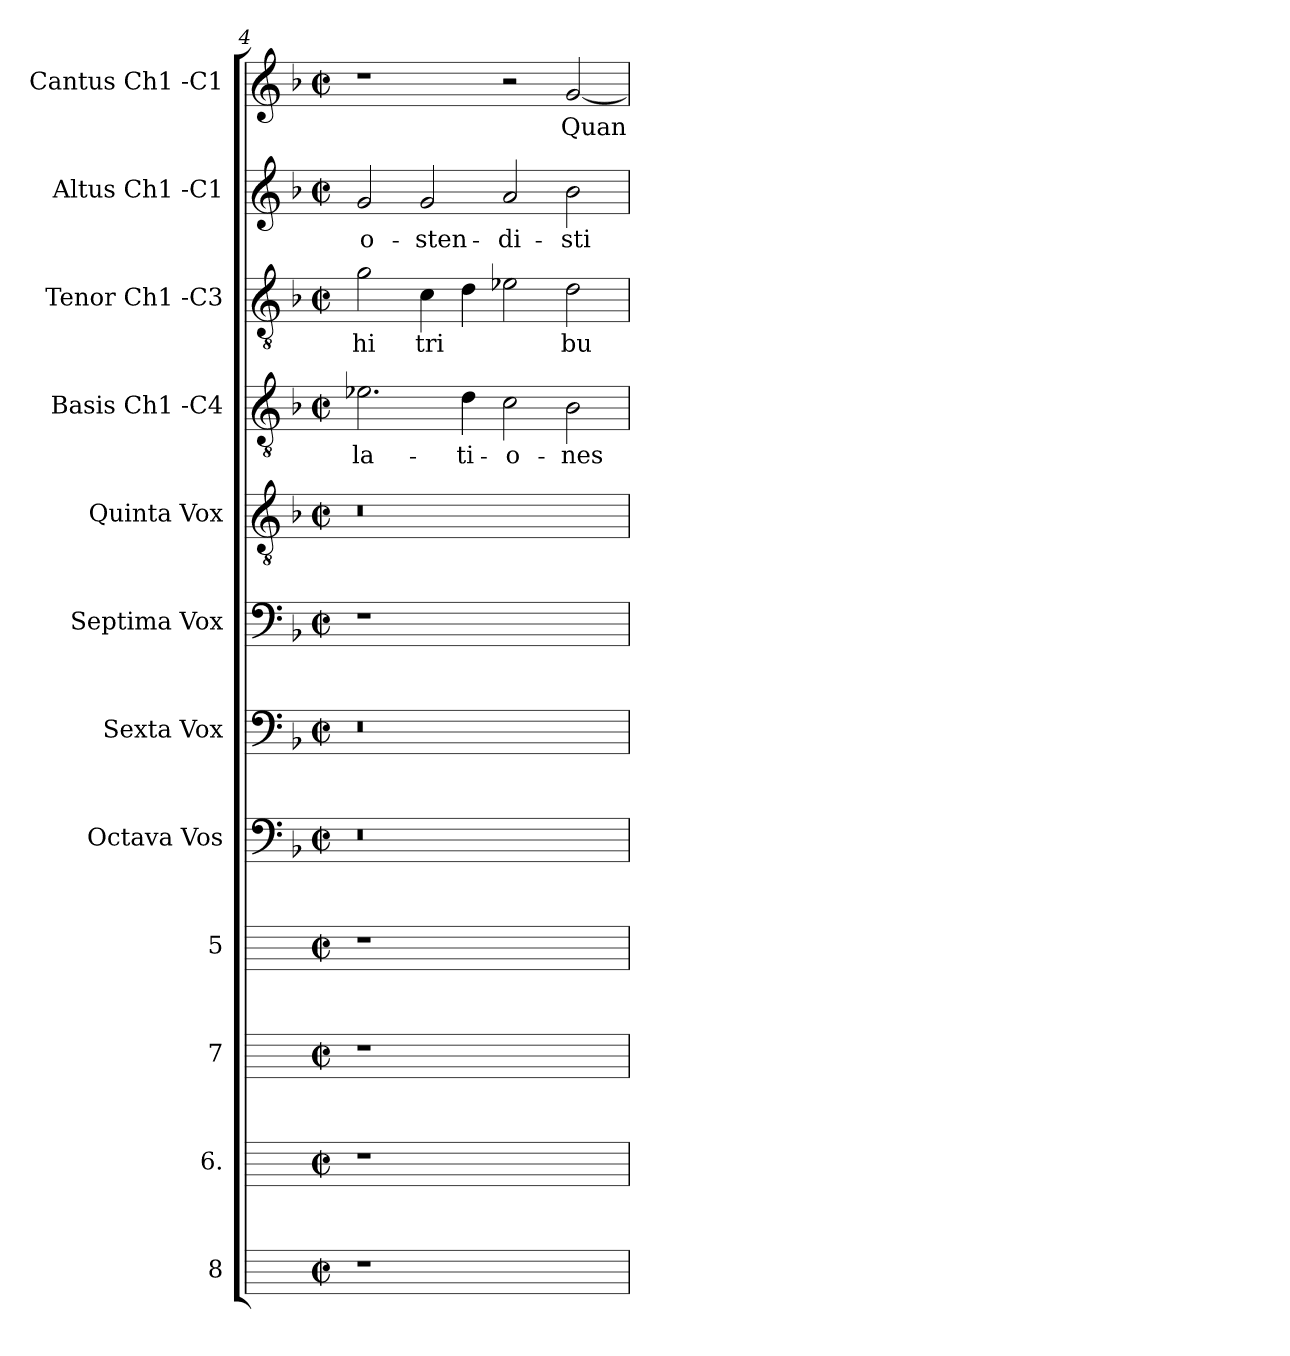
**kern	**kern	**kern	**kern	**kern	**kern	**kern	**kern	**kern	**text	**kern	**text	**kern	**text	**kern	**text
*part12	*part11	*part10	*part9	*part8	*part7	*part6	*part5	*part4	*part4	*part3	*part3	*part2	*part2	*part1	*part1
*staff12	*staff11	*staff10	*staff9	*staff8	*staff7	*staff6	*staff5	*staff4	*staff4	*staff3	*staff3	*staff2	*staff2	*staff1	*staff1
*I"8	*I"6.	*I"7	*I"5	*I"Octava  Vos	*I"Sexta  Vox	*I"Septima  Vox	*I"Quinta  Vox	*I"Basis  Ch1 -C4	*	*I"Tenor  Ch1 -C3	*	*I"Altus  Ch1 -C1	*	*I"Cantus  Ch1 -C1	*
*	*	*	*	*	*	*	*	*I'B	*	*I'T	*	*I'A	*	*I'C	*
*	*	*	*	*clefF4	*clefF4	*clefF4	*clefGv2	*clefGv2	*	*clefGv2	*	*clefG2	*	*clefG2	*
*k[]	*k[]	*k[]	*k[]	*k[b-]	*k[b-]	*k[b-]	*k[b-]	*k[b-]	*	*k[b-]	*	*k[b-]	*	*k[b-]	*
*C:	*C:	*C:	*C:	*F:	*F:	*F:	*F:	*F:	*	*F:	*	*F:	*	*F:	*
*M2/2	*M2/2	*M2/2	*M2/2	*M2/2	*M2/2	*M2/2	*M2/2	*M2/2	*	*M2/2	*	*M2/2	*	*M2/2	*
*met(c|)	*met(c|)	*met(c|)	*met(c|)	*met(c|)	*met(c|)	*met(c|)	*met(c|)	*met(c|)	*	*met(c|)	*	*met(c|)	*	*met(c|)	*
=4	=4	=4	=4	=4	=4	=4	=4	=4	=4	=4	=4	=4	=4	=4	=4
!	!	!	!	!	!	!	!	!	!LO:LY:b:cj	!	!LO:LY:b:cj	!	!LO:LY:b:cj	!	!
1r	1r	1r	1r	0r	0r	1r	0r	2.e-X\	-la-	2g\	-hi	2g/	o-	1r	.
!	!	!	!	!	!	!	!	!	!	!	!LO:LY:b:cj	!	!LO:LY:b:cj	!	!
.	.	.	.	.	.	.	.	.	.	4c\	tri-	2g/	-sten-	.	.
!	!	!	!	!	!	!	!	!	!LO:LY:b:cj	!	!LO:LY:b:cj	!	!	!	!
.	.	.	.	.	.	.	.	4d\	-ti-	4d\	--	.	.	.	.
!	!	!	!	!	!	!	!	!	!LO:LY:b:cj	!	!LO:LY:b:cj	!	!LO:LY:b:cj	!	!
1ryy	1ryy	1ryy	1ryy	.	.	1ryy	.	2c\	-o-	2e-X\	--	2a/	-di-	2r	.
!	!	!	!	!	!	!	!	!	!LO:LY:b:cj	!	!LO:LY:b:cj	!	!LO:LY:b:cj	!	!LO:LY:b:cj
.	.	.	.	.	.	.	.	2B-\	-nes	2d\	-bu-	2b-\	-sti	[<2g/	Quan-
=	=	=	=	=	=	=	=	=	=	=	=	=	=	=	=
*-	*-	*-	*-	*-	*-	*-	*-	*-	*-	*-	*-	*-	*-	*-	*-
